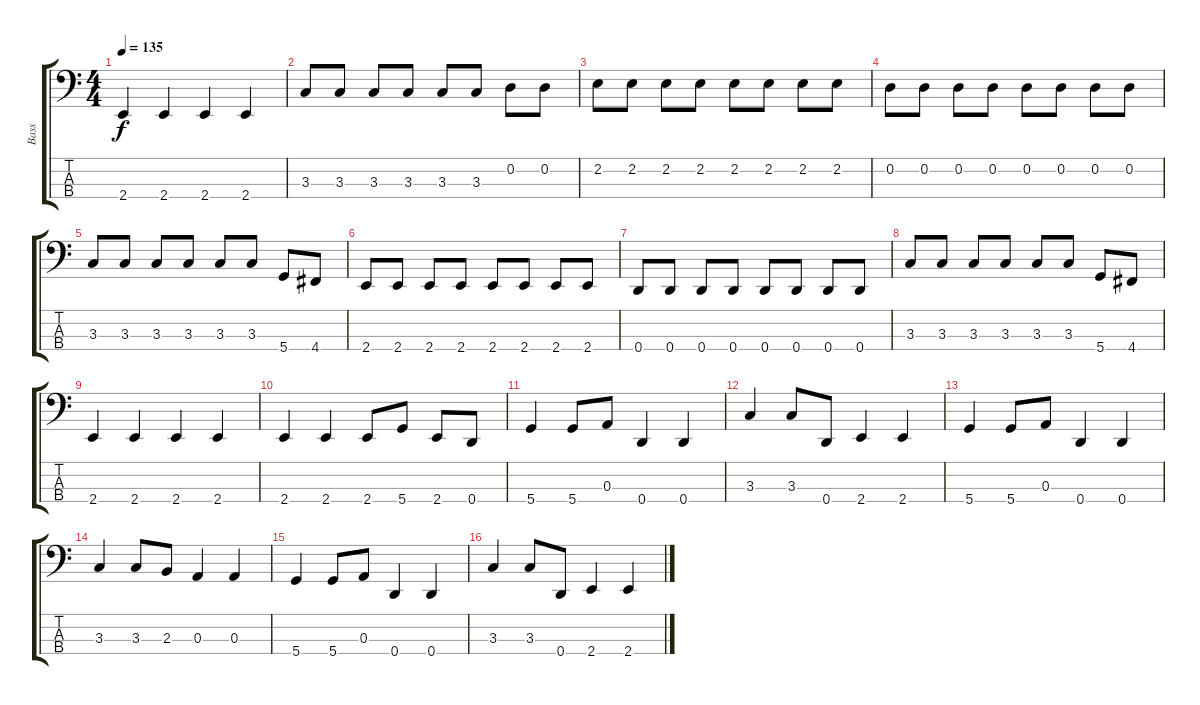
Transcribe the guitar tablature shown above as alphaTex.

\track ("Bass" "Bass") {instrument electricbassfinger}
\staff {score tabs}
\tuning (G2 D2 A1 D1) {hide}
\ts (4 4)
\tempo 135
\clef f4
\ks c
2.4.4{dy f} 2.4.4 2.4.4 2.4.4 |
3.3.8 3.3.8 3.3.8 3.3.8 3.3.8 3.3.8 0.2.8 0.2.8 |
2.2.8 2.2.8 2.2.8 2.2.8 2.2.8 2.2.8 2.2.8 2.2.8 |
0.2.8 0.2.8 0.2.8 0.2.8 0.2.8 0.2.8 0.2.8 0.2.8 |
3.3.8 3.3.8 3.3.8 3.3.8 3.3.8 3.3.8 5.4.8 4.4.8 |
2.4.8 2.4.8 2.4.8 2.4.8 2.4.8 2.4.8 2.4.8 2.4.8 |
0.4.8 0.4.8 0.4.8 0.4.8 0.4.8 0.4.8 0.4.8 0.4.8 |
3.3.8 3.3.8 3.3.8 3.3.8 3.3.8 3.3.8 5.4.8 4.4.8 |
2.4.4 2.4.4 2.4.4 2.4.4 |
2.4.4 2.4.4 2.4.8 5.4.8 2.4.8 0.4.8 |
5.4.4 5.4.8 0.3.8 0.4.4 0.4.4 |
3.3.4 3.3.8 0.4.8 2.4.4 2.4.4 |
5.4.4 5.4.8 0.3.8 0.4.4 0.4.4 |
3.3.4 3.3.8 2.3.8 0.3.4 0.3.4 |
5.4.4 5.4.8 0.3.8 0.4.4 0.4.4 |
3.3.4 3.3.8 0.4.8 2.4.4 2.4.4
